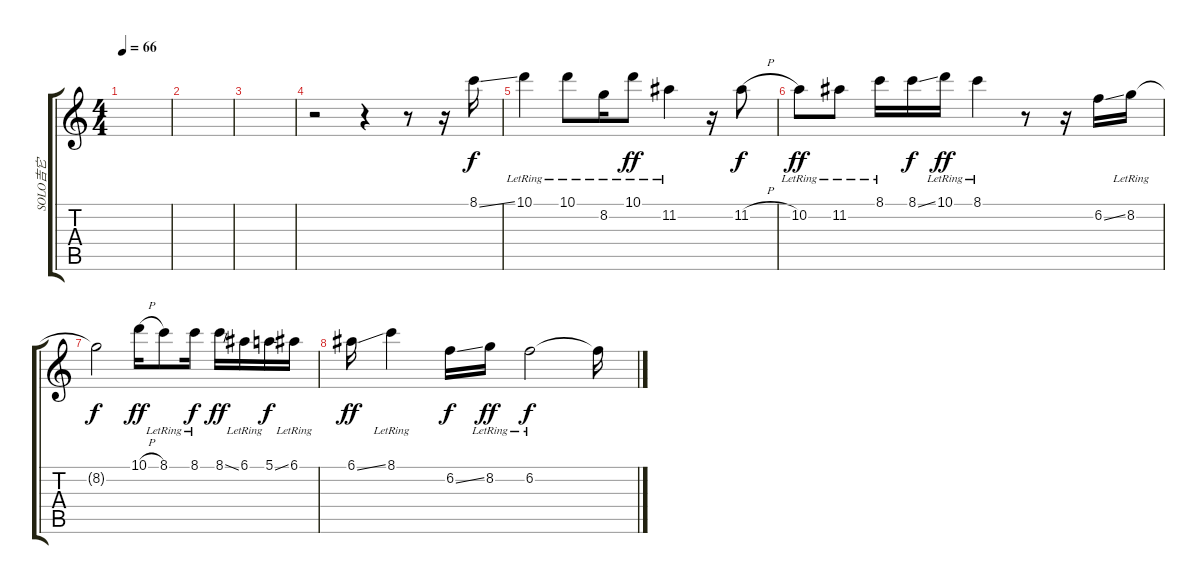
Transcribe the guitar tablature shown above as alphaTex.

\track ("SOLO吉它" "SOLO吉它") {instrument acousticguitarnylon}
\staff {score tabs}
\tuning (E4 B3 G3 D3 A2 E2) {hide}
\ts (4 4)
\tempo 66
\clef g2
\ks c
|
|
|
r.2 r.4 r.8 r.16 8.1{ss}.16 |
10.1{lr}.4 10.1{lr}.8 8.2{lr}.16{dy f} 10.1{lr}.8{dy ff} 11.2{lr}.4 r.16 11.2{h}.8{dy f} |
10.2{lr}.8{dy ff} 11.2{lr}.8 8.1{lr}.16 8.1{ss}.16{dy f} 10.1{lr}.16{dy ff} 8.1{lr}.4 r.8 r.16 6.2{ss}.16 8.2{lr}.16 |
8.2{t}.2{dy f} 10.1{h}.16{dy ff} 8.1{lr}.8 8.1{lr}.16{dy f} 8.1{ss}.16{dy ff} 6.1{lr}.16 5.1{ss}.16{dy f} 6.1{lr}.16 |
6.1{ss}.16{dy ff} 8.1{lr}.4 6.2{ss}.16{dy f} 8.2{lr}.16{dy ff} 6.2{lr}.2{dy f} 6.2{t}.16
